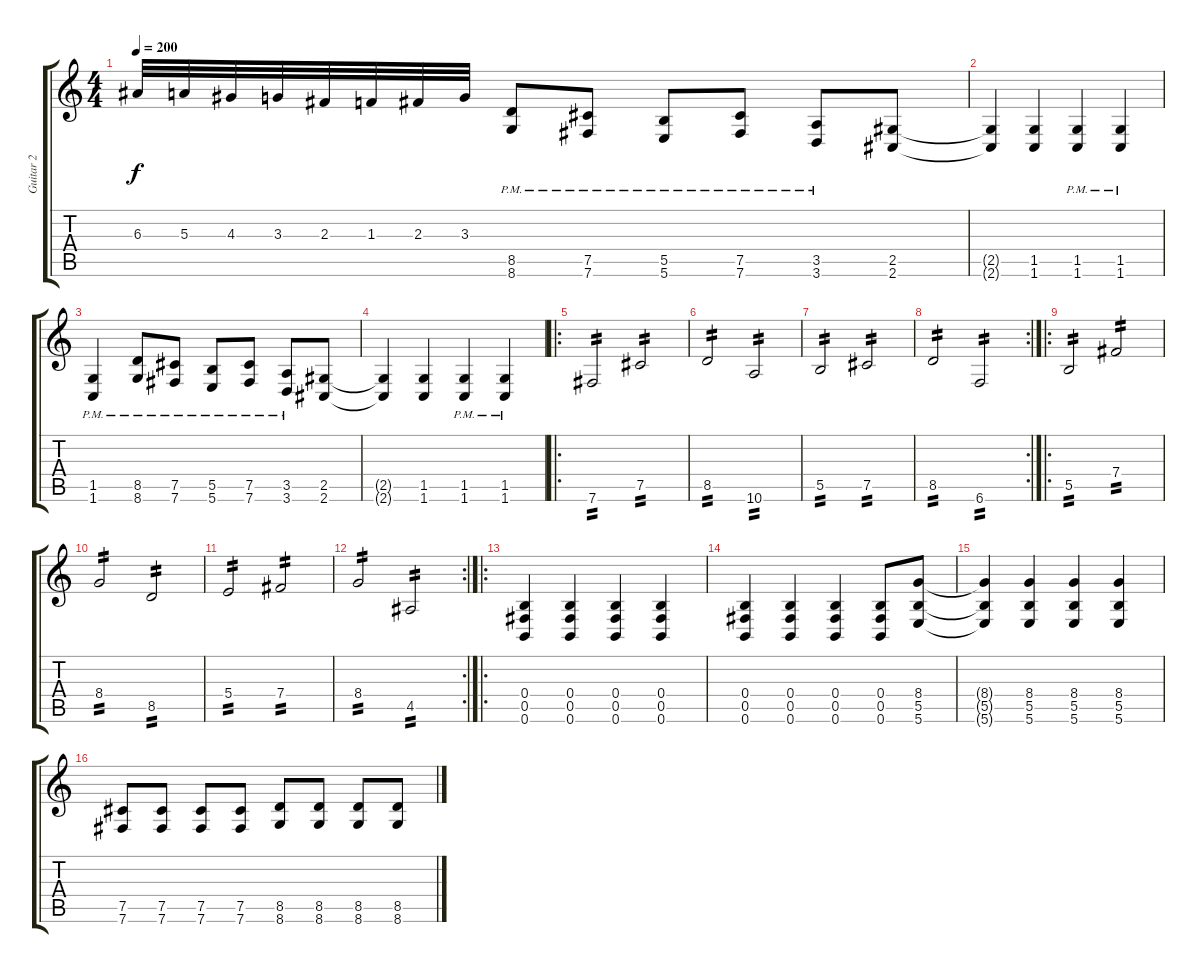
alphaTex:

\track ("Guitar 2" "Guitar 2") {instrument overdrivenguitar}
\staff {score tabs}
\tuning (Db4 Ab3 E3 B2 Gb2 B1) {hide}
\ts (4 4)
\tempo 200
\clef g2
\ks c
6.3.32{dy f} 5.3.32 4.3.32 3.3.32 2.3.32 1.3.32 2.3.32 3.3.32 (8.5{pm} 8.6{pm}).8 (7.5{pm} 7.6{pm}).8 (5.5{pm} 5.6{pm}).8 (7.5{pm} 7.6{pm}).8 (3.5{pm} 3.6{pm}).8 (2.5 2.6).8 |
(2.5{t} 2.6{t}).4 (1.5 1.6).4 (1.5{pm} 1.6{pm}).4 (1.5{pm} 1.6{pm}).4 |
(1.5{pm} 1.6{pm}).4 (8.5{pm} 8.6{pm}).8 (7.5{pm} 7.6{pm}).8 (5.5{pm} 5.6{pm}).8 (7.5{pm} 7.6{pm}).8 (3.5{pm} 3.6{pm}).8 (2.5 2.6).8 |
(2.5{t} 2.6{t}).4 (1.5 1.6).4 (1.5{pm} 1.6{pm}).4 (1.5{pm} 1.6{pm}).4 |
\ro
7.6.2{tp 2} 7.5.2{tp 2} |
8.5.2{tp 2} 10.6.2{tp 2} |
5.5.2{tp 2} 7.5.2{tp 2} |
\rc 2
8.5.2{tp 2} 6.6.2{tp 2} |
\ro
5.5.2{tp 2} 7.4.2{tp 2} |
8.4.2{tp 2} 8.5.2{tp 2} |
5.4.2{tp 2} 7.4.2{tp 2} |
\rc 2
8.4.2{tp 2} 4.5.2{tp 2} |
\ro
(0.4 0.5 0.6).4 (0.4 0.5 0.6).4 (0.4 0.5 0.6).4 (0.4 0.5 0.6).4 |
(0.4 0.5 0.6).4 (0.4 0.5 0.6).4 (0.4 0.5 0.6).4 (0.4 0.5 0.6).8 (8.4 5.5 5.6).8 |
(8.4{t} 5.5{t} 5.6{t}).4 (8.4 5.5 5.6).4 (8.4 5.5 5.6).4 (8.4 5.5 5.6).4 |
(7.5 7.6).8 (7.5 7.6).8 (7.5 7.6).8 (7.5 7.6).8 (8.5 8.6).8 (8.5 8.6).8 (8.5 8.6).8 (8.5 8.6).8
